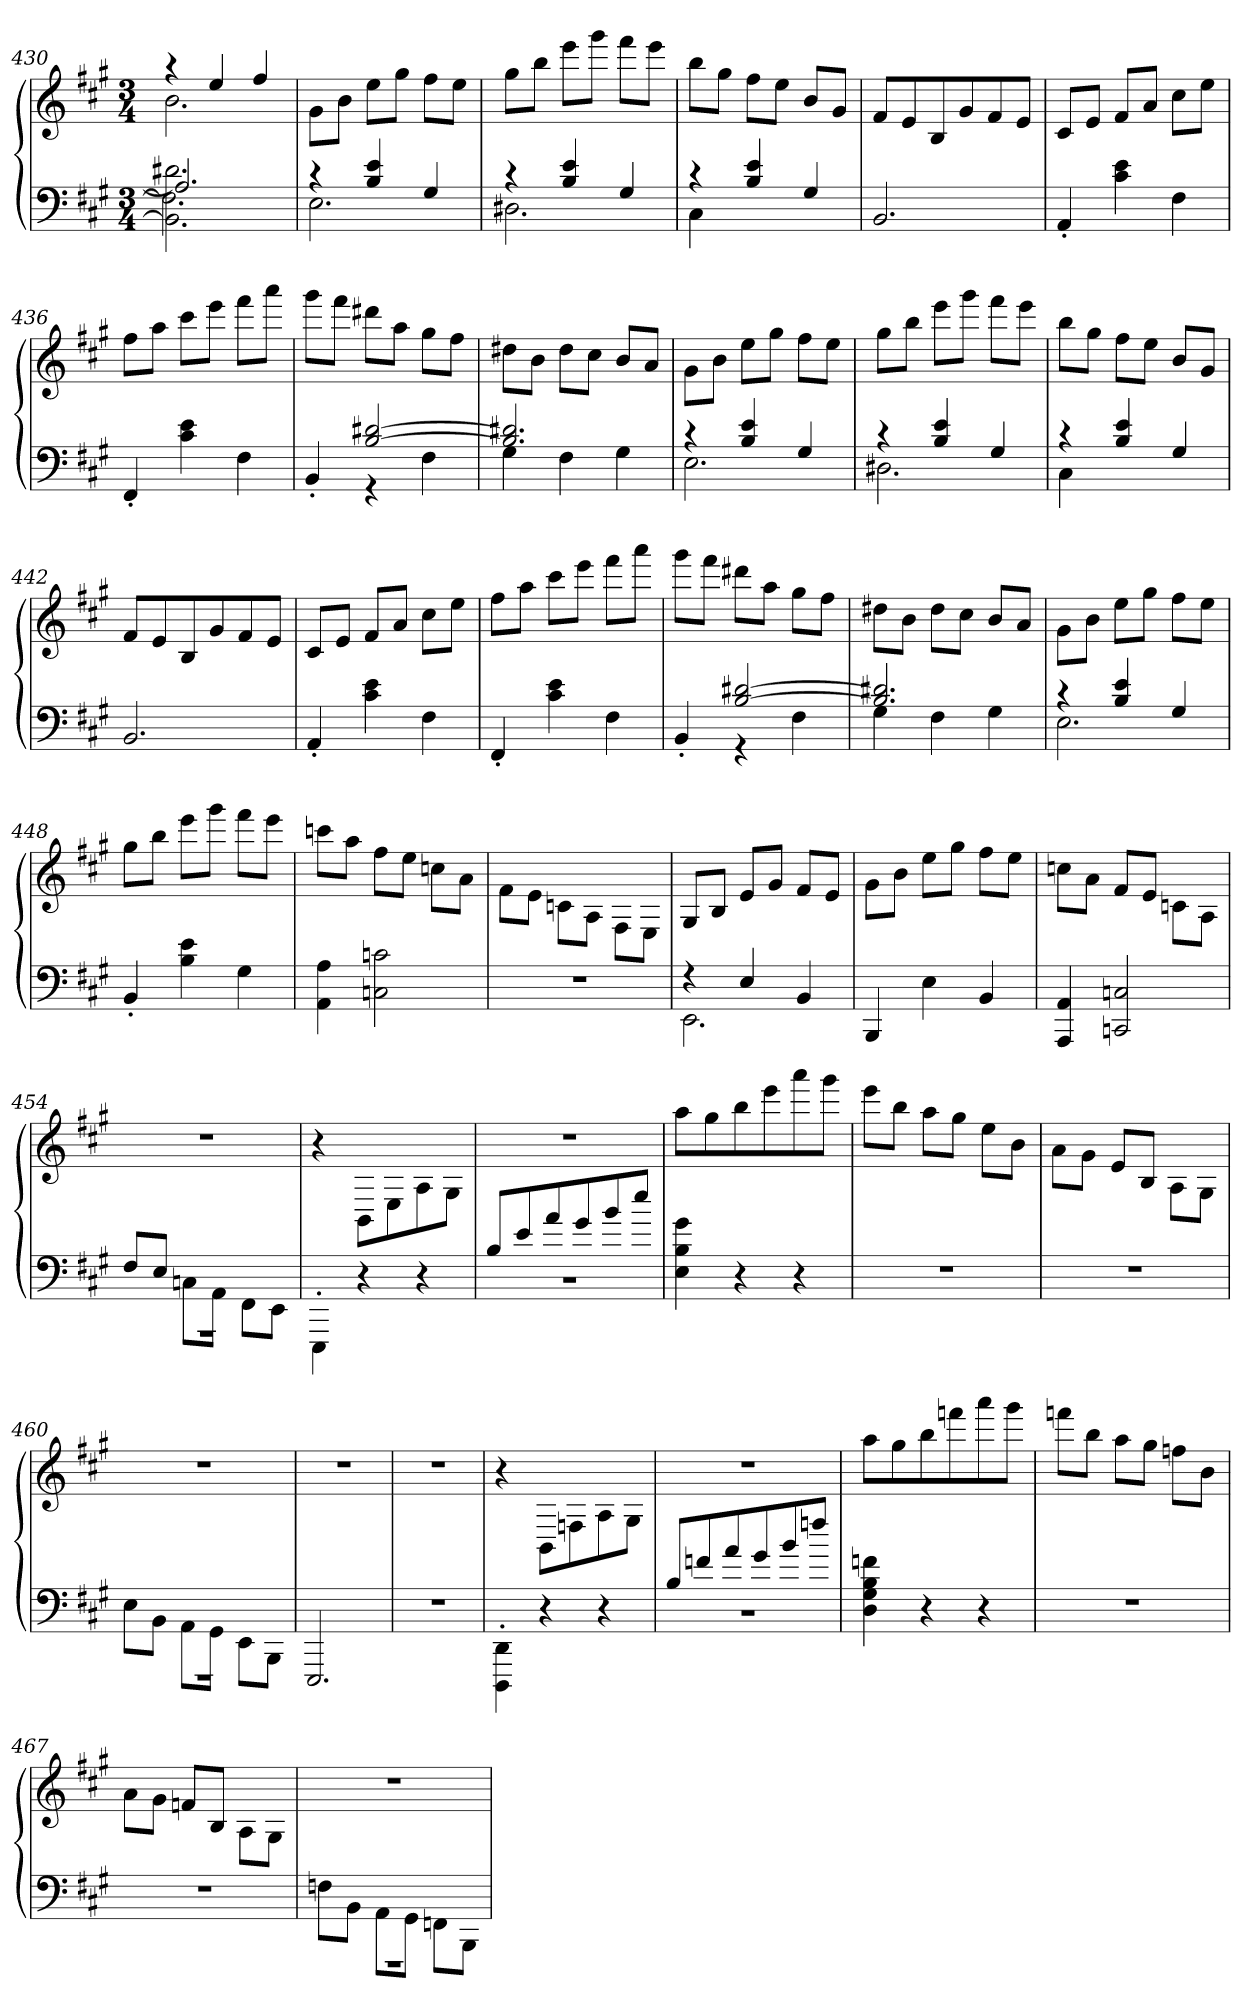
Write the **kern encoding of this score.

**kern	**kern
*part2	*part1
*staff2	*staff1
*clefF4	*clefG2
*k[f#c#g#]	*k[f#c#g#]
*M3/4	*M3/4
=430	=430
*^	*^
*	*^	*	*
2.BB\] 2.d#X\	2.F#]	2.A]	4r	2.b\
.	.	.	4ee/	.
.	.	.	4ff#/	.
*	*v	*v	*	*
*	*	*v	*v
=431	=431	=431
4r	2.E\	8g#\L
.	.	8b\J
4B/ 4e/	.	8ee\L
.	.	8gg#\J
4G#/	.	8ff#\L
.	.	8ee\J
=432	=432	=432
4r	2.D#X\	8gg#\L
.	.	8bb\J
4B/ 4e/	.	8eee\L
.	.	8ggg#\J
4G#/	.	8fff#\L
.	.	8eee\J
=433	=433	=433
4r	4C#\	8bb\L
.	.	8gg#\J
4B/ 4e/	2ryy	8ff#\L
.	.	8ee\J
4G#/	.	8b/L
.	.	8g#/J
*v	*v	*
=434	=434
2.BB/	8f#/L
.	8e/
.	8B/
.	8g#/
.	8f#/
.	8e/J
=435	=435
4AA'>/	8c#/L
.	8e/J
4c#\ 4e\	8f#/L
.	8a/J
4F#\	8cc#\L
.	8ee\J
=436	=436
4FF#'>/	8ff#\L
.	8aa\J
4c#\ 4e\	8ccc#\L
.	8eee\J
4F#\	8fff#\L
.	8aaa\J
=437	=437
*^	*
4BB'>/	4ryy	8ggg#\L
.	.	8fff#\J
[2B/ [2d#X/	4r	8ddd#X\L
.	.	8aa\J
.	4F#\	8gg#\L
.	.	8ff#\J
=438	=438	=438
2.B/] 2.d#X/]	4G#\	8dd#X\L
.	.	8b\J
.	4F#\	8dd#\L
.	.	8cc#\J
.	4G#\	8b/L
.	.	8a/J
=439	=439	=439
4r	2.E\	8g#\L
.	.	8b\J
4B/ 4e/	.	8ee\L
.	.	8gg#\J
4G#/	.	8ff#\L
.	.	8ee\J
=440	=440	=440
4r	2.D#X\	8gg#\L
.	.	8bb\J
4B/ 4e/	.	8eee\L
.	.	8ggg#\J
4G#/	.	8fff#\L
.	.	8eee\J
=441	=441	=441
4r	4C#\	8bb\L
.	.	8gg#\J
4B/ 4e/	2ryy	8ff#\L
.	.	8ee\J
4G#/	.	8b/L
.	.	8g#/J
*v	*v	*
=442	=442
2.BB/	8f#/L
.	8e/
.	8B/
.	8g#/
.	8f#/
.	8e/J
=443	=443
4AA'>/	8c#/L
.	8e/J
4c#\ 4e\	8f#/L
.	8a/J
4F#\	8cc#\L
.	8ee\J
=444	=444
4FF#'>/	8ff#\L
.	8aa\J
4c#\ 4e\	8ccc#\L
.	8eee\J
4F#\	8fff#\L
.	8aaa\J
=445	=445
*^	*
4BB'>/	4ryy	8ggg#\L
.	.	8fff#\J
[2B/ [2d#X/	4r	8ddd#X\L
.	.	8aa\J
.	4F#\	8gg#\L
.	.	8ff#\J
=446	=446	=446
2.B/] 2.d#X/]	4G#\	8dd#X\L
.	.	8b\J
.	4F#\	8dd#\L
.	.	8cc#\J
.	4G#\	8b/L
.	.	8a/J
=447	=447	=447
4r	2.E\	8g#\L
.	.	8b\J
4B/ 4e/	.	8ee\L
.	.	8gg#\J
4G#/	.	8ff#\L
.	.	8ee\J
*v	*v	*
=448	=448
4BB'>/	8gg#\L
.	8bb\J
4B\ 4e\	8eee\L
.	8ggg#\J
4G#\	8fff#\L
.	8eee\J
=449	=449
4AA\ 4A\	8cccn\L
.	8aa\J
2Cn\ 2cn\	8ff#\L
.	8ee\J
.	8ccn\L
.	8a\J
=450	=450
2.r	8f#\L
.	8e\J
.	8cn\L
.	8A\J
.	8F#\L
.	8E\J
=451	=451
*^	*
4r	2.EE\	8G#/L
.	.	8B/J
4E/	.	8e/L
.	.	8g#/J
4BB/	.	8f#/L
.	.	8e/J
*v	*v	*
=452	=452
4BBB/	8g#\L
.	8b\J
4E\	8ee\L
.	8gg#\J
4BB/	8ff#\L
.	8ee\J
=453	=453
4AAA/ 4AA/	8ccn\L
.	8a\J
2CCn/ 2Cn/	8f#/L
.	8e/J
.	8cn\L
.	8A\J
=454	=454
*^	*
8F#/L	2.r	2.r
8E/J	.	.
8Cn\L	.	.
8AA\J	.	.
8FF#\L	.	.
8EE\J	.	.
*v	*v	*
=455	=455
4EEE'>\	4r
4r	8BB\L
.	8E\
4r	8A\
.	8G#\J
=456	=456
*^	*
8B/L	2.r	2.r
8e/	.	.
8a\	.	.
8g#/	.	.
8b\	.	.
8ee\J	.	.
*v	*v	*
=457	=457
4E\ 4B\ 4g#\	8aa\L
.	8gg#\
4r	8bb\
.	8eee\
4r	8aaa\
.	8ggg#\J
=458	=458
2.r	8eee\L
.	8bb\J
.	8aa\L
.	8gg#\J
.	8ee\L
.	8b\J
=459	=459
2.r	8a\L
.	8g#\J
.	8e/L
.	8B/J
.	8A\L
.	8G#\J
=460	=460
*^	*
8E\L	2.r	2.r
8BB\J	.	.
8AA\L	.	.
8GG#\J	.	.
8EE\L	.	.
8BBB\J	.	.
*v	*v	*
=461	=461
2.EEE/	2.r
=462	=462
2.r	2.r
=463	=463
4DDD\'> 4DD\'>	4r
4r	8BB\L
.	8Fn\
4r	8A\
.	8G#\J
=464	=464
*^	*
8B/L	2.r	2.r
8fn/	.	.
8a\	.	.
8g#/	.	.
8b\	.	.
8ffn\J	.	.
*v	*v	*
=465	=465
4D\ 4G#\ 4B\ 4fn\	8aa\L
.	8gg#\
4r	8bb\
.	8fffn\
4r	8aaa\
.	8ggg#\J
=466	=466
2.r	8fffn\L
.	8bb\J
.	8aa\L
.	8gg#\J
.	8ffn\L
.	8b\J
=467	=467
2.r	8a\L
.	8g#\J
.	8fn/L
.	8B/J
.	8A\L
.	8G#\J
=468	=468
*^	*
8Fn\L	2.r	2.r
8BB\J	.	.
8AA\L	.	.
8GG#\J	.	.
8FFn\L	.	.
8BBB\J	.	.
*v	*v	*
=	=
*-	*-
